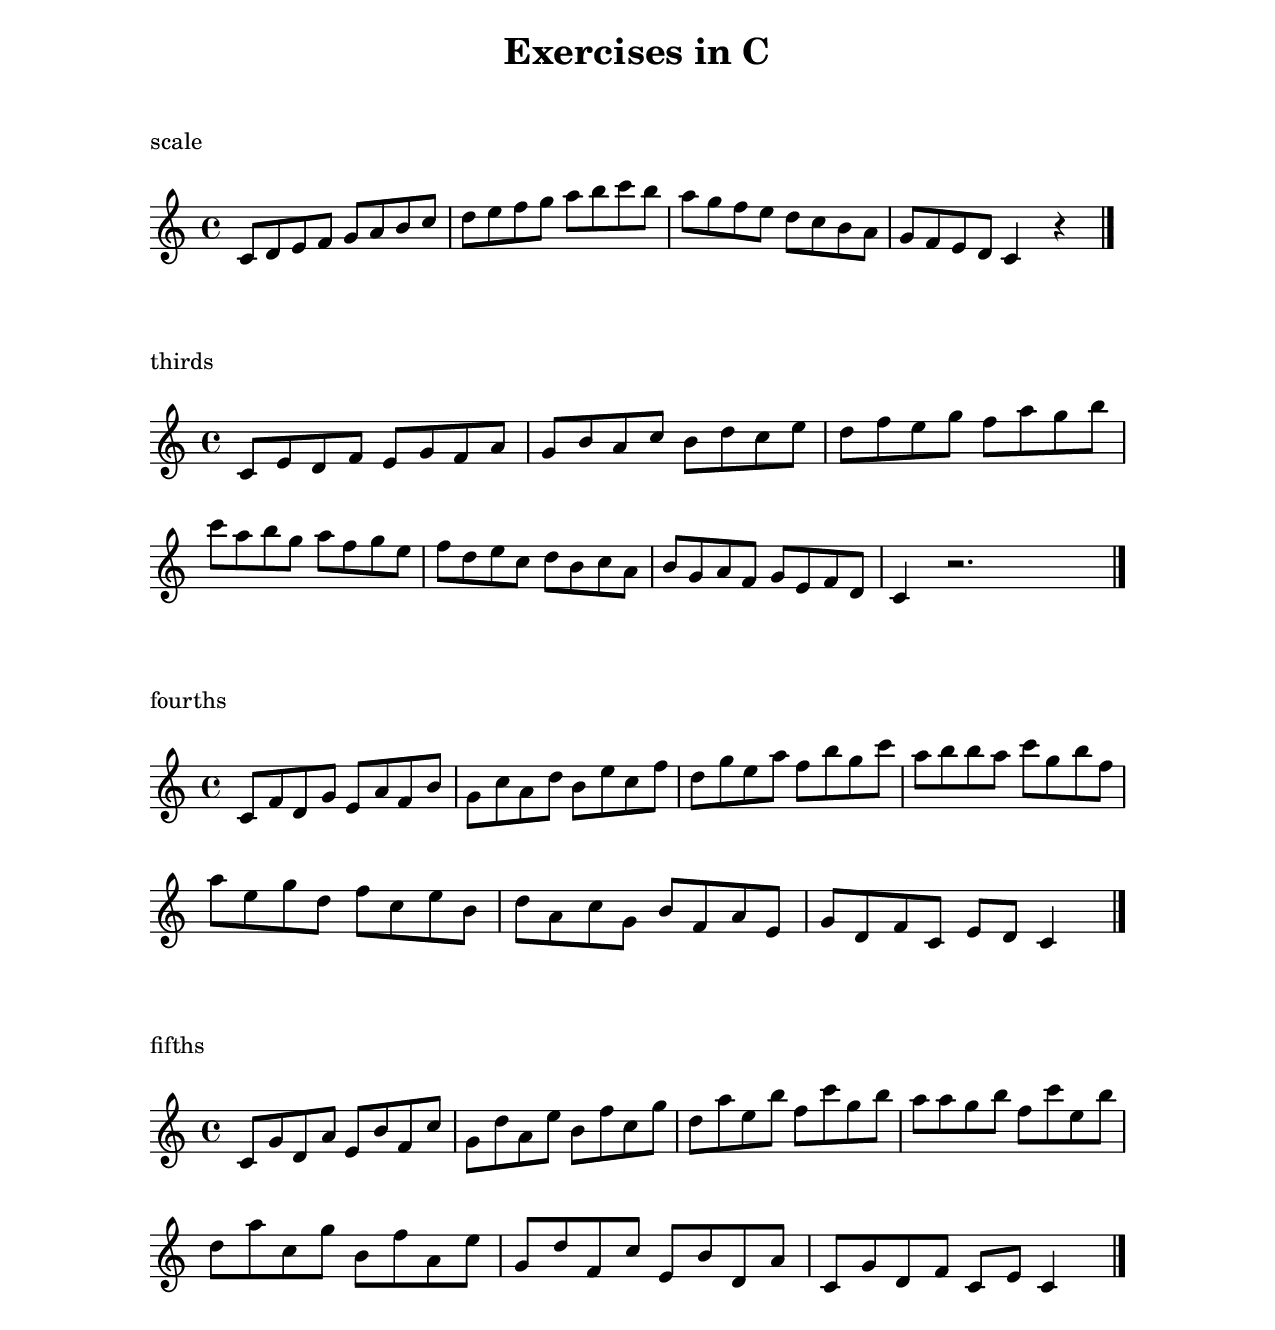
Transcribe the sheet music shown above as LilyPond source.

\include "globals.ly"

\header {
    title = "Exercises in C"
    subtitle = \markup { \vspace #2 }
}

\layout {
    indent = 0

    \context {
        \Score
        \omit BarNumber
        proportionalNotationDuration = #(ly:make-moment 1/8)
    }
}

\book {
    \score {
        \new Staff {
            \key c \major
            \time 4/4

            \relative c' {
                c8 d e f g a	 b c
                d e f g a b c b
                a g f e d c b a
                g f e d c4 r
                \bar "|."
            }
        }

        \header { piece = "scale" }
    }

    \score {
        \new Staff {
            \key c \major
            \time 4/4

            \relative c' {
                c8 e d f e g f a
                g b a c b d c e
                d f e g f a g b
                c a b g a f g e
                f d e c d b c a
                b g a f g e f d
                c4 r2.
                \bar "|."
            }
        }

        \header { piece = "thirds" }
    }

    \score {
        \new Staff {
            \key c \major
            \time 4/4

            \relative c' {
                c8 f d g e a f b
                g c a d b e c f
                d g e a f b g c
                a b b a c g b f
                a e g d f c e b
                d a c g b f a e
                g d f c e d c4
                \bar "|."
            }
        }

        \header { piece = "fourths" }
    }

    \score {
        \new Staff {
            \key c \major
            \time 4/4

            \relative c' {
                c8 g' d a' e b' f c'
                g d' a e' b f' c g'
                d a' e b' f c' g b
                a a g b f c' e, b'
                d, a' c, g' b, f' a, e'
                g, d' f, c' e, b' d, a'
                c, g' d f c e c4
                \bar "|."
            }
        }

        \header { piece = "fifths" }
    }
}
